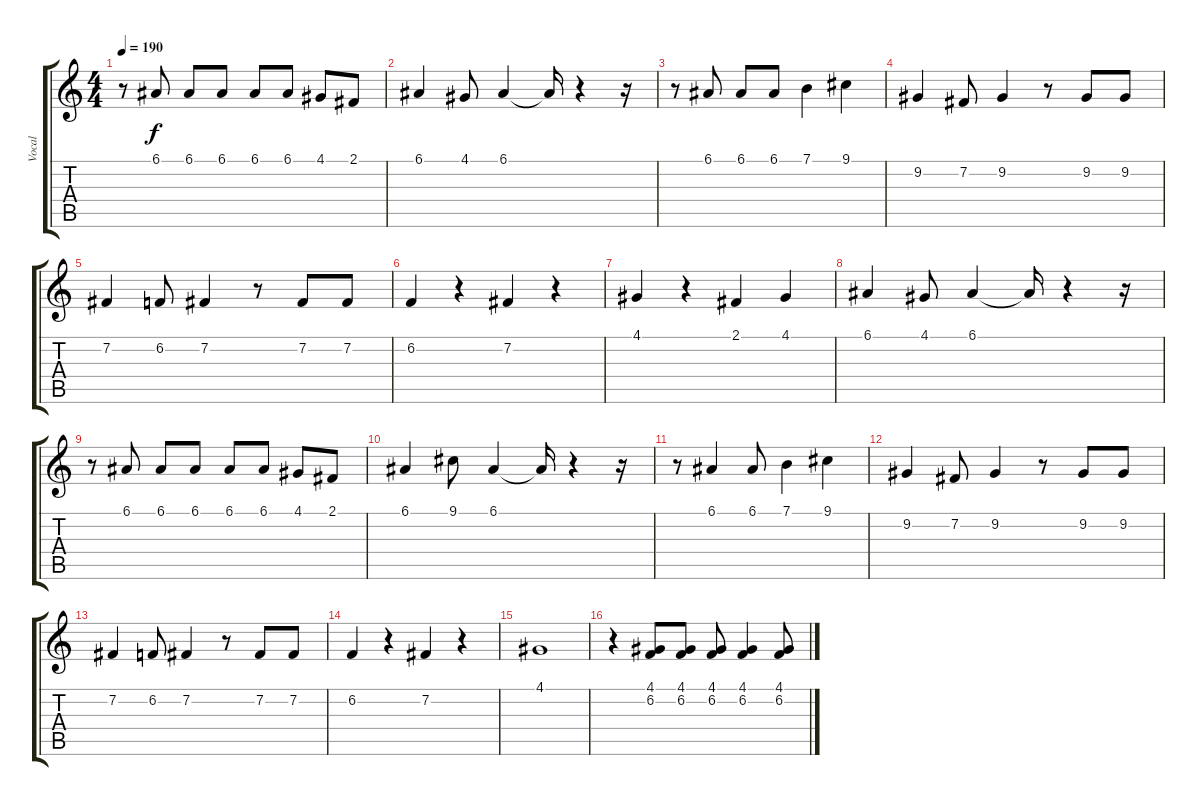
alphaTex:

\track ("Vocal" "Vocal") {instrument tenorsax}
\staff {score tabs}
\tuning (E4 B3 G3 D3 A2 D2) {hide}
\ts (4 4)
\tempo 190
\clef g2
\ks c
r.8{dy f} 6.1.8 6.1.8 6.1.8 6.1.8 6.1.8 4.1.8 2.1.8 |
6.1.4 4.1.8 6.1.4 6.1{t}.16 r.4 r.16 |
r.8 6.1.8 6.1.8 6.1.8 7.1.4 9.1.4 |
9.2.4 7.2.8 9.2.4 r.8 9.2.8 9.2.8 |
7.2.4 6.2.8 7.2.4 r.8 7.2.8 7.2.8 |
6.2.4 r.4 7.2.4 r.4 |
4.1.4 r.4 2.1.4 4.1.4 |
6.1.4 4.1.8 6.1.4 6.1{t}.16 r.4 r.16 |
r.8 6.1.8 6.1.8 6.1.8 6.1.8 6.1.8 4.1.8 2.1.8 |
6.1.4 9.1.8 6.1.4 6.1{t}.16 r.4 r.16 |
r.8 6.1.4 6.1.8 7.1.4 9.1.4 |
9.2.4 7.2.8 9.2.4 r.8 9.2.8 9.2.8 |
7.2.4 6.2.8 7.2.4 r.8 7.2.8 7.2.8 |
6.2.4 r.4 7.2.4 r.4 |
4.1.1 |
r.4 (4.1 6.2).8 (4.1 6.2).8 (4.1 6.2).8 (4.1 6.2).4 (4.1 6.2).8
